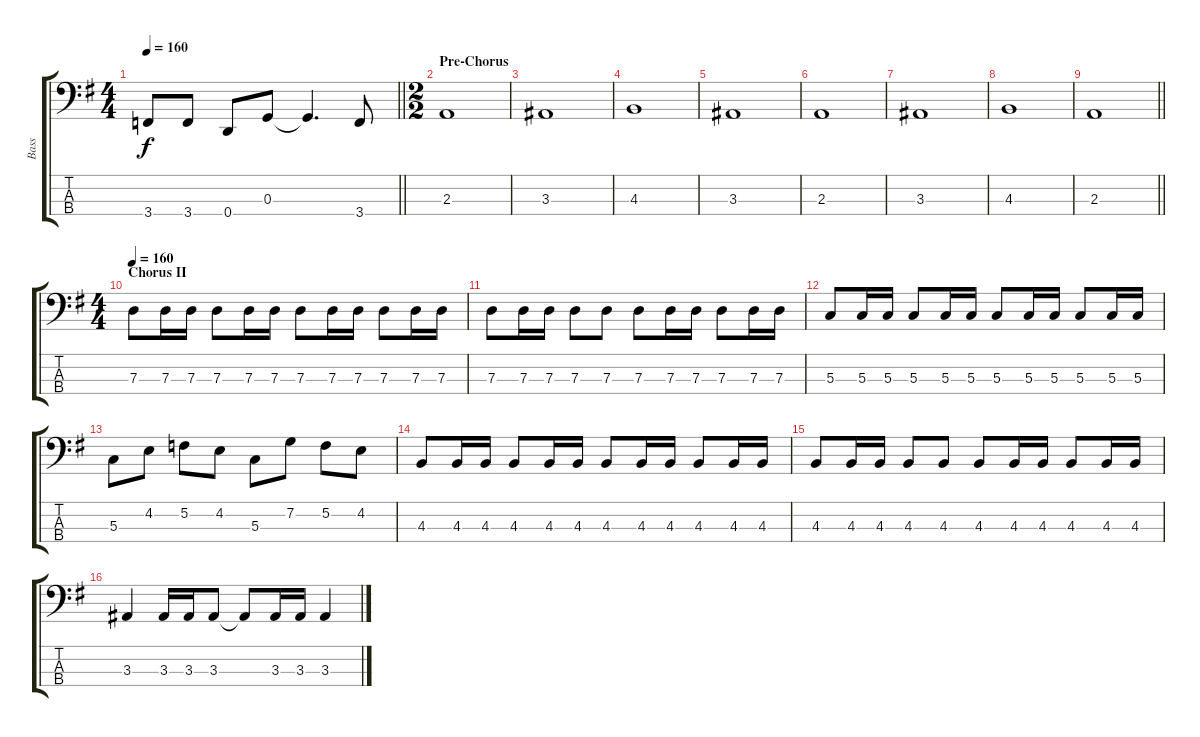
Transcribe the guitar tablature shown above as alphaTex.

\track ("Bass" "Bass") {instrument electricbassfinger}
\staff {score tabs}
\tuning (F2 C2 G1 D1) {hide}
\ts (4 4)
\tempo 160
\clef f4
\barLineRight lightlight
\ks g
3.4{t}.8{dy f} 3.4.8 0.4.8 0.3.8 0.3{t}.4{d} 3.4.8 |
\ts (2 2)
\section ("" "Pre-Chorus")
2.3.1 |
3.3.1 |
4.3.1 |
3.3.1 |
2.3.1 |
3.3.1 |
4.3.1 |
\barLineRight lightlight
2.3.1 |
\ts (4 4)
\section ("" "Chorus II")
\tempo 160
7.3.8 7.3.16 7.3.16 7.3.8 7.3.16 7.3.16 7.3.8 7.3.16 7.3.16 7.3.8 7.3.16 7.3.16 |
7.3.8 7.3.16 7.3.16 7.3.8 7.3.8 7.3.8 7.3.16 7.3.16 7.3.8 7.3.16 7.3.16 |
5.3.8 5.3.16 5.3.16 5.3.8 5.3.16 5.3.16 5.3.8 5.3.16 5.3.16 5.3.8 5.3.16 5.3.16 |
5.3.8 4.2.8 5.2.8 4.2.8 5.3.8 7.2.8 5.2.8 4.2.8 |
4.3.8 4.3.16 4.3.16 4.3.8 4.3.16 4.3.16 4.3.8 4.3.16 4.3.16 4.3.8 4.3.16 4.3.16 |
4.3.8 4.3.16 4.3.16 4.3.8 4.3.8 4.3.8 4.3.16 4.3.16 4.3.8 4.3.16 4.3.16 |
3.3.4 3.3.16 3.3.16 3.3.8 3.3{t}.8 3.3.16 3.3.16 3.3.4
